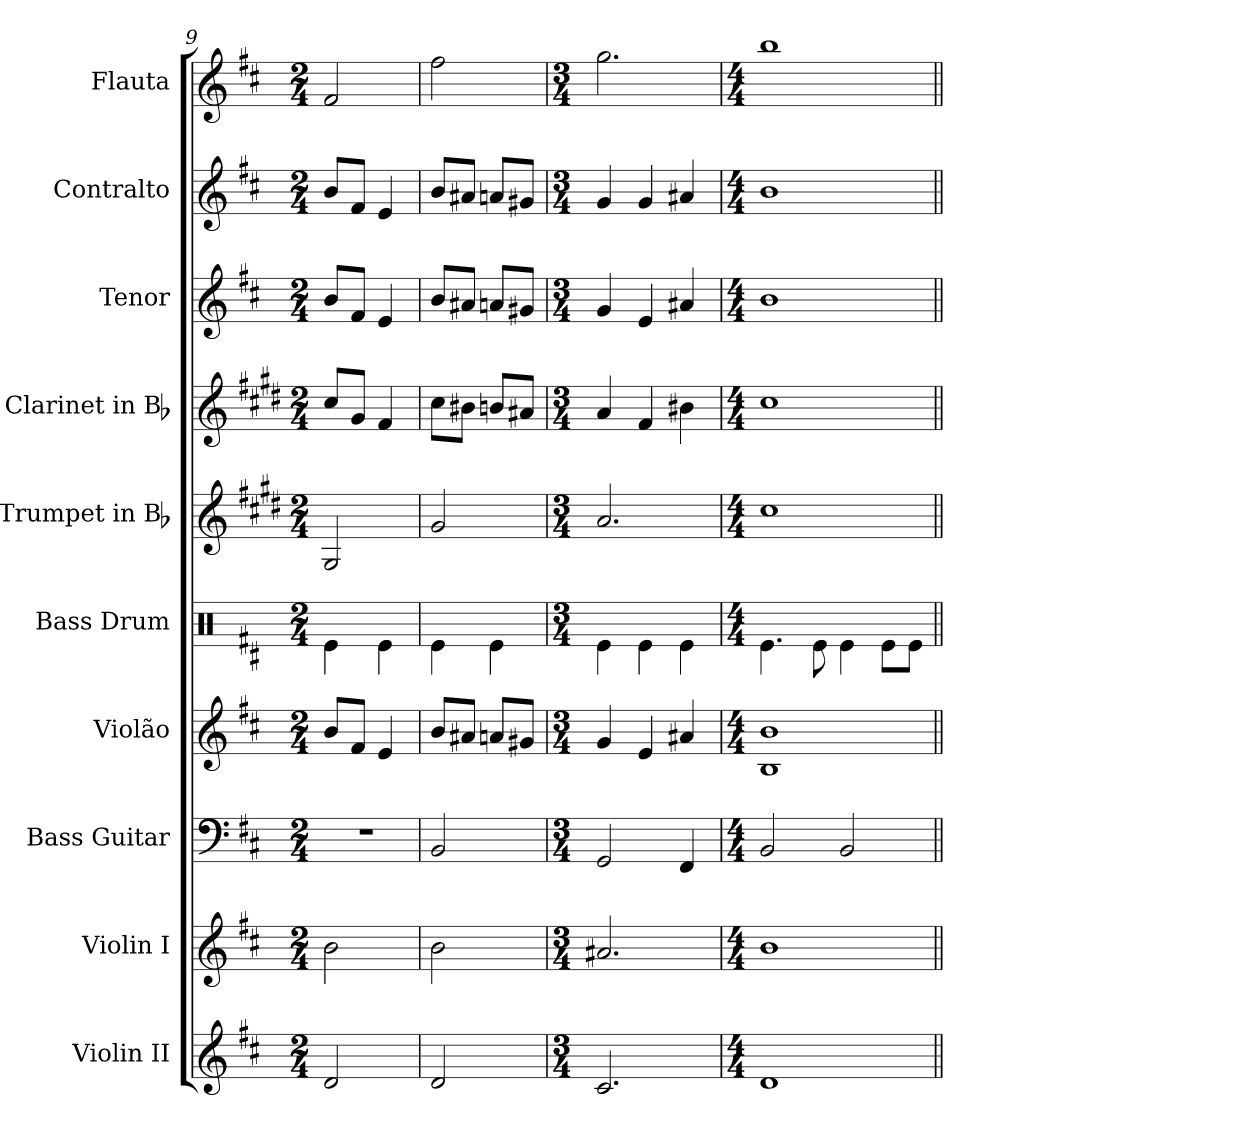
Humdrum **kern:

**kern	**kern	**kern	**kern	**kern	**kern	**kern	**kern	**kern	**kern
*part10	*part9	*part8	*part7	*part6	*part5	*part4	*part3	*part2	*part1
*staff10	*staff9	*staff8	*staff7	*staff6	*staff5	*staff4	*staff3	*staff2	*staff1
*I"Violin II	*I"Violin I	*I"Bass Guitar	*I"Violão	*I"Bass Drum	*I"Trumpet in Bb	*I"Clarinet in Bb	*I"Tenor	*I"Contralto	*I"Flauta
*I'Vln. II	*I'Vln. I	*I'Bass	*	*I'B. Dr.	*	*	*	*	*I'Fl.
!!LO:PB:g=z
*clefG2	*clefG2	*clefF4	*clefG2	*clefX	*clefG2	*clefG2	*clefG2	*clefG2	*clefG2
*	*	*ITrd7c12	*ITrd7c12	*	*ITrd1c2	*ITrd1c2	*	*	*
*k[f#c#]	*k[f#c#]	*k[f#c#]	*k[f#c#]	*k[f#c#]	*k[f#c#]	*k[f#c#]	*k[f#c#]	*k[f#c#]	*k[f#c#]
*b:	*b:	*b:	*b:	*b:	*b:	*b:	*b:	*b:	*b:
*M2/4	*M2/4	*M2/4	*M2/4	*M2/4	*M2/4	*M2/4	*M2/4	*M2/4	*M2/4
=9	=9	=9	=9	=9	=9	=9	=9	=9	=9
2d/	2b\	2r	8B/L	4Re\	2F#/	8b/L	8b/L	8b/L	2f#/
.	.	.	8F#/J	.	.	8f#/J	8f#/J	8f#/J	.
.	.	.	4E/	4Re\	.	4e/	4e/	4e/	.
=10	=10	=10	=10	=10	=10	=10	=10	=10	=10
2d/	2b\	2BBB/	8B/L	4Re\	2f#/	8b\L	8b/L	8b/L	2ff#\
.	.	.	8A#X/J	.	.	8a#X\J	8a#X/J	8a#X/J	.
.	.	.	8An/L	4Re\	.	8an/L	8an/L	8an/L	.
.	.	.	8G#X/J	.	.	8g#X/J	8g#X/J	8g#X/J	.
=11	=11	=11	=11	=11	=11	=11	=11	=11	=11
*M3/4	*M3/4	*M3/4	*M3/4	*M3/4	*M3/4	*M3/4	*M3/4	*M3/4	*M3/4
2.c#/	2.a#X/	2GGG/	4G/	4Re\	2.g/	4g/	4g/	4g/	2.gg\
.	.	.	4E/	4Re\	.	4e/	4e/	4g/	.
.	.	4FFF#/	4A#X/	4Re\	.	4a#X\	4a#X/	4a#X/	.
=12	=12	=12	=12	=12	=12	=12	=12	=12	=12
*M4/4	*M4/4	*M4/4	*M4/4	*M4/4	*M4/4	*M4/4	*M4/4	*M4/4	*M4/4
1d	1b	2BBB/	1BB 1B	4.Re\	1b	1b	1b	1b	1bb
.	.	.	.	8Re\	.	.	.	.	.
.	.	2BBB/	.	4Re\	.	.	.	.	.
.	.	.	.	8Re\L	.	.	.	.	.
.	.	.	.	8Re\J	.	.	.	.	.
=||	=||	=||	=||	=||	=||	=||	=||	=||	=||
*-	*-	*-	*-	*-	*-	*-	*-	*-	*-
